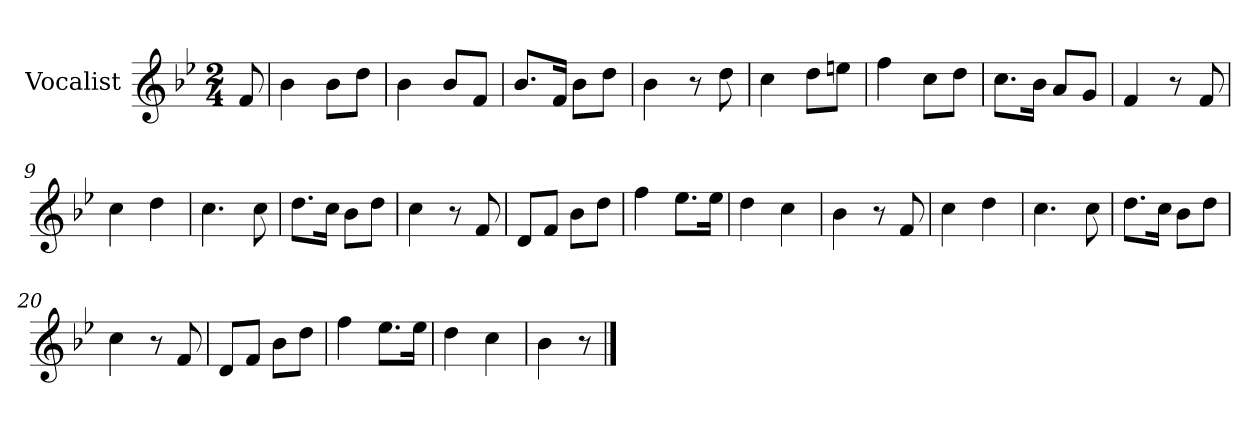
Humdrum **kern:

**kern
*part1
*staff1
*I"Vocalist
*k[b-e-]
*B-:
*M2/4
=
8f
=1
4b-
8b-L
8ddJ
=2
4b-
8b-L
8fJ
=3
8.b-L
16fJk
8b-L
8ddJ
=4
4b-
8r
8dd
=5
4cc
8ddL
8eenJ
=6
4ff
8ccL
8ddJ
=7
8.ccL
16b-Jk
8aL
8gJ
=8
4f
8r
8f
=9
4cc
4dd
=10
4.cc
8cc
=11
8.ddL
16ccJk
8b-L
8ddJ
=12
4cc
8r
8f
=13
8dL
8fJ
8b-L
8ddJ
=14
4ff
8.ee-L
16ee-Jk
=15
4dd
4cc
=16
4b-
8r
8f
=17
4cc
4dd
=18
4.cc
8cc
=19
8.ddL
16ccJk
8b-L
8ddJ
=20
4cc
8r
8f
=21
8dL
8fJ
8b-L
8ddJ
=22
4ff
8.ee-L
16ee-Jk
=23
4dd
4cc
=24
4b-
8r
==
*-
